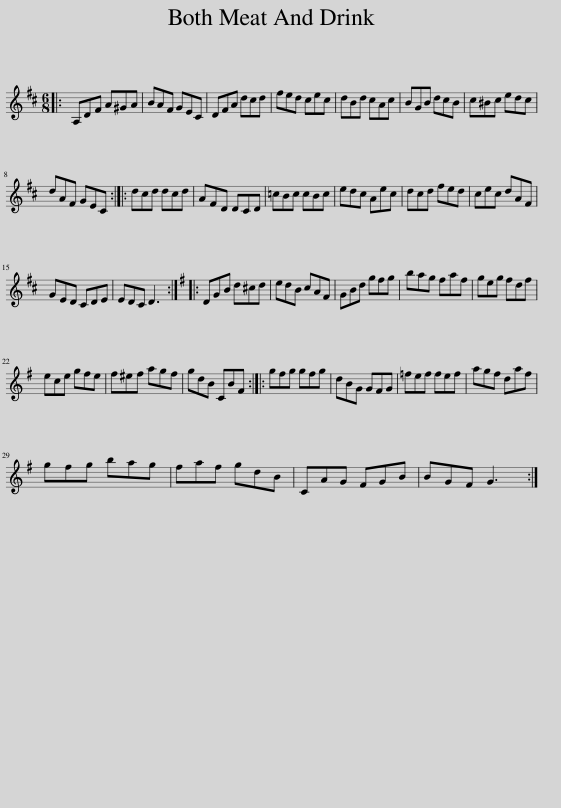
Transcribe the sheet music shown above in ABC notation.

X:1
L:1/8
M:6/8
I:linebreak $
K:D
V:1 treble
V:1
|: A,DF A^GA | BAF GEC | DFA dcd | fed cec | dBd cAc | %5
 BGB dcB | c^Bc edc |$ dAF GEC :: dcd dcd | AFD DCD | %10
 =cBc cBc | edc Aec | dcd fed | cec dAF |$ GED CDE | %15
 EDC D3 ::[K:G] DGB d^cd | edB cAF | GBd gfg | bag faf | %20
 geg fdf |$ ece gfe | f^ef agf | gdB CBF :: gfg gfg | %25
 dBG GFG | =fef fef | agf daf |$ gfg bag | faf gdB | %30
 CAG FGB | BGF G3 :| %32
